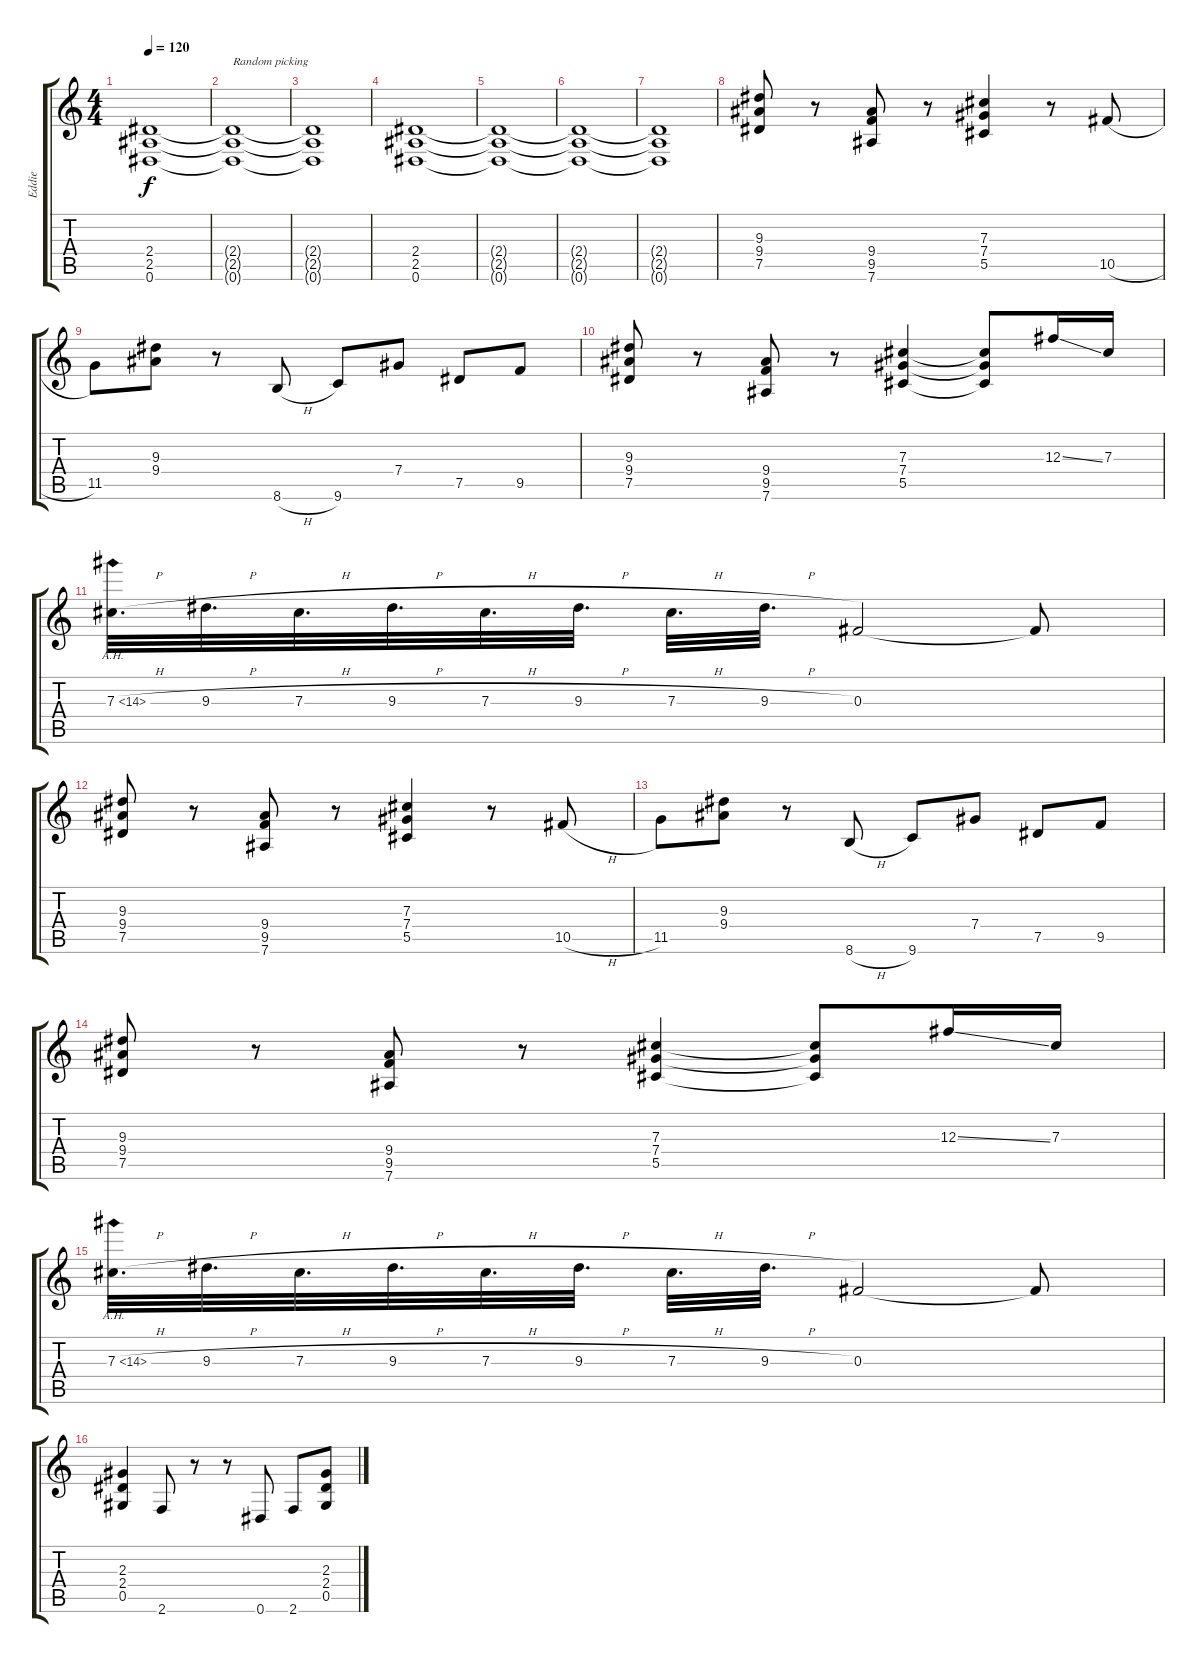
\track ("Eddie" "Eddie") {instrument distortionguitar}
\staff {score tabs}
\tuning (Eb4 Bb3 Gb3 Db3 Ab2 Eb2) {hide}
\ts (4 4)
\tempo 120
\clef g2
\ks c
(2.4 2.5 0.6).1{dy f} |
(2.4{t} 2.5{t} 0.6{t}).1{txt "Random picking"} |
(2.4{t} 2.5{t} 0.6{t}).1 |
(2.4 2.5 0.6).1 |
(2.4{t} 2.5{t} 0.6{t}).1 |
(2.4{t} 2.5{t} 0.6{t}).1 |
(2.4{t} 2.5{t} 0.6{t}).1 |
(9.3 9.4 7.5).8 r.8 (9.4 9.5 7.6).8 r.8 (7.3 7.4 5.5).4 r.8 10.5{h}.8 |
11.5.8 (9.3 9.4).8 r.8 8.6{h}.8 9.6.8 7.4.8 7.5.8 9.5.8 |
(9.3 9.4 7.5).8 r.8 (9.4 9.5 7.6).8 r.8 (7.3 7.4 5.5).4 (7.3{t} 7.4{t} 5.5{t}).8 12.3{ss}.16 7.3.16 |
7.3{ah 7 h}.32{d} 9.3{h}.32{d} 7.3{h}.32{d} 9.3{h}.32{d} 7.3{h}.32{d} 9.3{h}.32{d} 7.3{h}.32{d} 9.3{h}.32{d} 0.3.2 0.3{t}.8 |
(9.3 9.4 7.5).8 r.8 (9.4 9.5 7.6).8 r.8 (7.3 7.4 5.5).4 r.8 10.5{h}.8 |
11.5.8 (9.3 9.4).8 r.8 8.6{h}.8 9.6.8 7.4.8 7.5.8 9.5.8 |
(9.3 9.4 7.5).8 r.8 (9.4 9.5 7.6).8 r.8 (7.3 7.4 5.5).4 (7.3{t} 7.4{t} 5.5{t}).8 12.3{ss}.16 7.3.16 |
7.3{ah 7 h}.32{d} 9.3{h}.32{d} 7.3{h}.32{d} 9.3{h}.32{d} 7.3{h}.32{d} 9.3{h}.32{d} 7.3{h}.32{d} 9.3{h}.32{d} 0.3.2 0.3{t}.8 |
(2.3 2.4 0.5).4 2.6.8 r.8 r.8 0.6.8 2.6.8 (2.3 2.4 0.5).8
